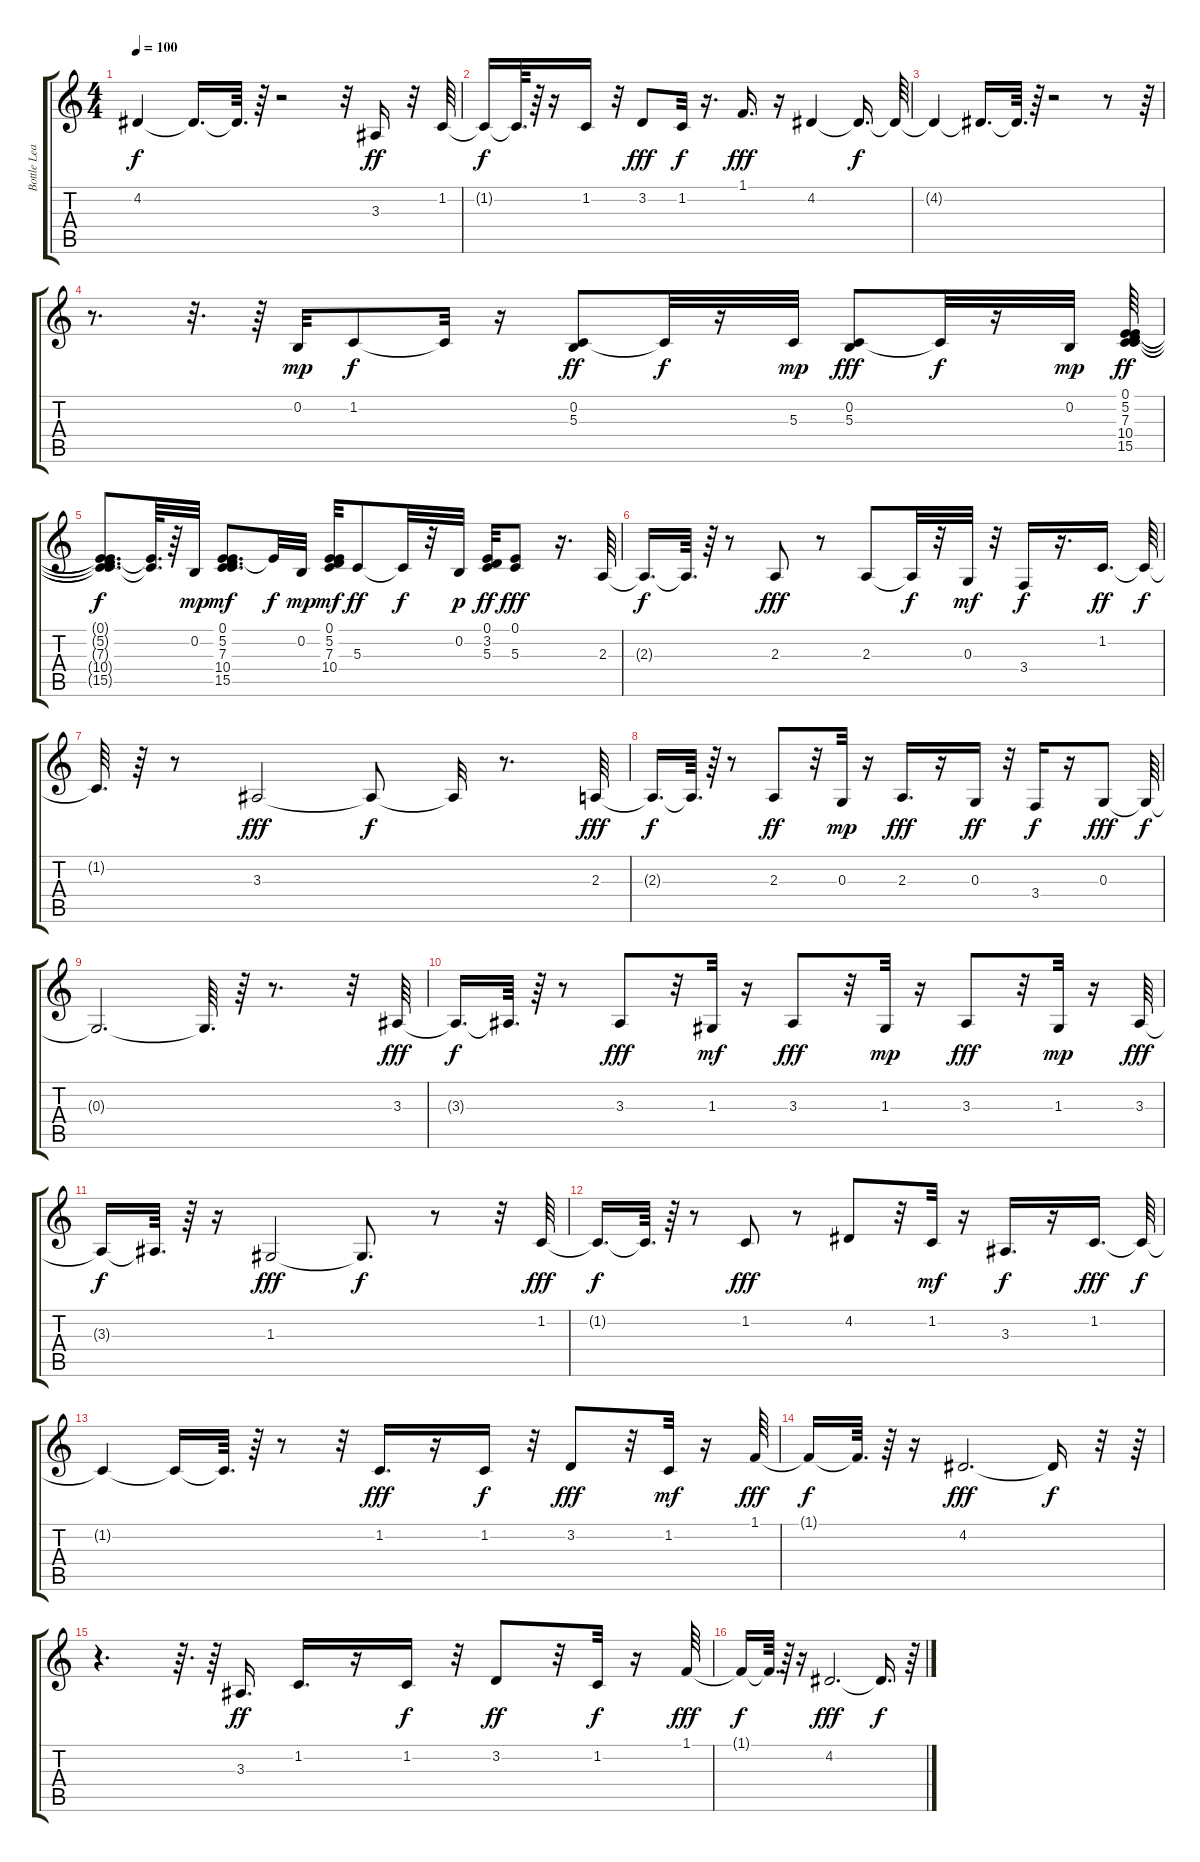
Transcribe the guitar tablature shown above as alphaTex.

\track ("Bottle Lead" "Bottle Lea") {instrument blownbottle}
\staff {score tabs}
\tuning (E4 B3 G3 D3 A2 E2) {hide}
\ts (4 4)
\tempo 100
\clef g2
\ks c
4.2{t}.4{dy f} 4.2{t}.16{d} 4.2{t}.64{d} r.64 r.2 r.32 3.3.16{dy ff} r.32 1.2.64 |
1.2{t}.16{dy f} 1.2{t}.64{d} r.64 r.16 1.2.16 r.32 3.2.8{dy fff} 1.2.32{dy f} r.16{d} 1.1.16{d dy fff} r.16 4.2.4 4.2{t}.16{d dy f} 4.2{t}.64 |
4.2{t}.4 4.2{t}.16{d} 4.2{t}.64{d} r.64 r.2 r.8 r.64 |
r.8{d} r.32{d} r.64 0.2.32{dy mp} 1.2.8{dy f} 1.2{t}.32 r.16 (0.2 5.3).8{dy ff} 5.3{t}.32{dy f} r.16 5.3.32{dy mp} (0.2 5.3).8{dy fff} 5.3{t}.32{dy f} r.16 0.2.32{dy mp} (0.1 5.2 7.3 10.4 15.5).64{dy ff} |
(0.1{t} 5.2{t} 7.3{t} 10.4{t} 15.5{t}).8{d dy f} (0.1{t} 10.4{t}).64{d} r.64 0.2.32{dy mp} (0.1 5.2 7.3 10.4 15.5).8{d dy mf} 0.1{t}.32{dy f} 0.2.32{dy mp} (0.1 5.2 7.3 10.4).32{dy mf} 5.3.8{dy ff} 5.3{t}.32{dy f} r.32 0.2.32{dy p} (0.1 3.2 5.3).32{dy ff} (0.1 5.3).8{dy fff} r.16{d} 2.3.64 |
2.3{t}.16{d dy f} 2.3{t}.64{d} r.64 r.8 2.3.8{dy fff} r.8 2.3.8 2.3{t}.32{dy f} r.32 0.3.32{dy mf} r.32 3.4.16{dy f} r.16{d} 1.2.16{d dy ff} 1.2{t}.64{dy f} |
1.2{t}.64{d} r.64 r.8 3.3.2{dy fff} 3.3{t}.8{dy f} 3.3{t}.32 r.8{d} 2.3.64{dy fff} |
2.3{t}.16{d dy f} 2.3{t}.64{d} r.64 r.8 2.3.8{dy ff} r.32 0.3.32{dy mp} r.16 2.3.16{d dy fff} r.16 0.3.16{dy ff} r.32 3.4.16{dy f} r.16 0.3.8{dy fff} 0.3{t}.64{dy f} |
0.3{t}.2{d} 0.3{t}.64{d} r.64 r.8{d} r.32 3.3.64{dy fff} |
3.3{t}.16{d dy f} 3.3{t}.64{d} r.64 r.8 3.3.8{dy fff} r.32 1.3.32{dy mf} r.16 3.3.8{dy fff} r.32 1.3.32{dy mp} r.16 3.3.8{dy fff} r.32 1.3.32{dy mp} r.16 3.3.64{dy fff} |
3.3{t}.16{dy f} 3.3{t}.64{d} r.64 r.16 1.3.2{dy fff} 1.3{t}.8{d dy f} r.8 r.32 1.2.64{dy fff} |
1.2{t}.16{d dy f} 1.2{t}.64{d} r.64 r.8 1.2.8{dy fff} r.8 4.2.8 r.32 1.2.32{dy mf} r.16 3.3.16{d dy f} r.16 1.2.16{d dy fff} 1.2{t}.64{dy f} |
1.2{t}.4 1.2{t}.16 1.2{t}.64{d} r.64 r.8 r.32 1.2.16{d dy fff} r.16 1.2.16{dy f} r.32 3.2.8{dy fff} r.32 1.2.32{dy mf} r.16 1.1.64{dy fff} |
1.1{t}.16{dy f} 1.1{t}.64{d} r.64 r.16 4.2.2{d dy fff} 4.2{t}.16{dy f} r.32 r.64 |
r.4{d} r.64{d} r.64 3.3.16{d dy ff} 1.2.16{d} r.16 1.2.16{dy f} r.32 3.2.8{dy ff} r.32 1.2.32{dy f} r.16 1.1.64{dy fff} |
1.1{t}.16{dy f} 1.1{t}.64{d} r.64 r.16 4.2.2{d dy fff} 4.2{t}.16{d dy f} r.64
